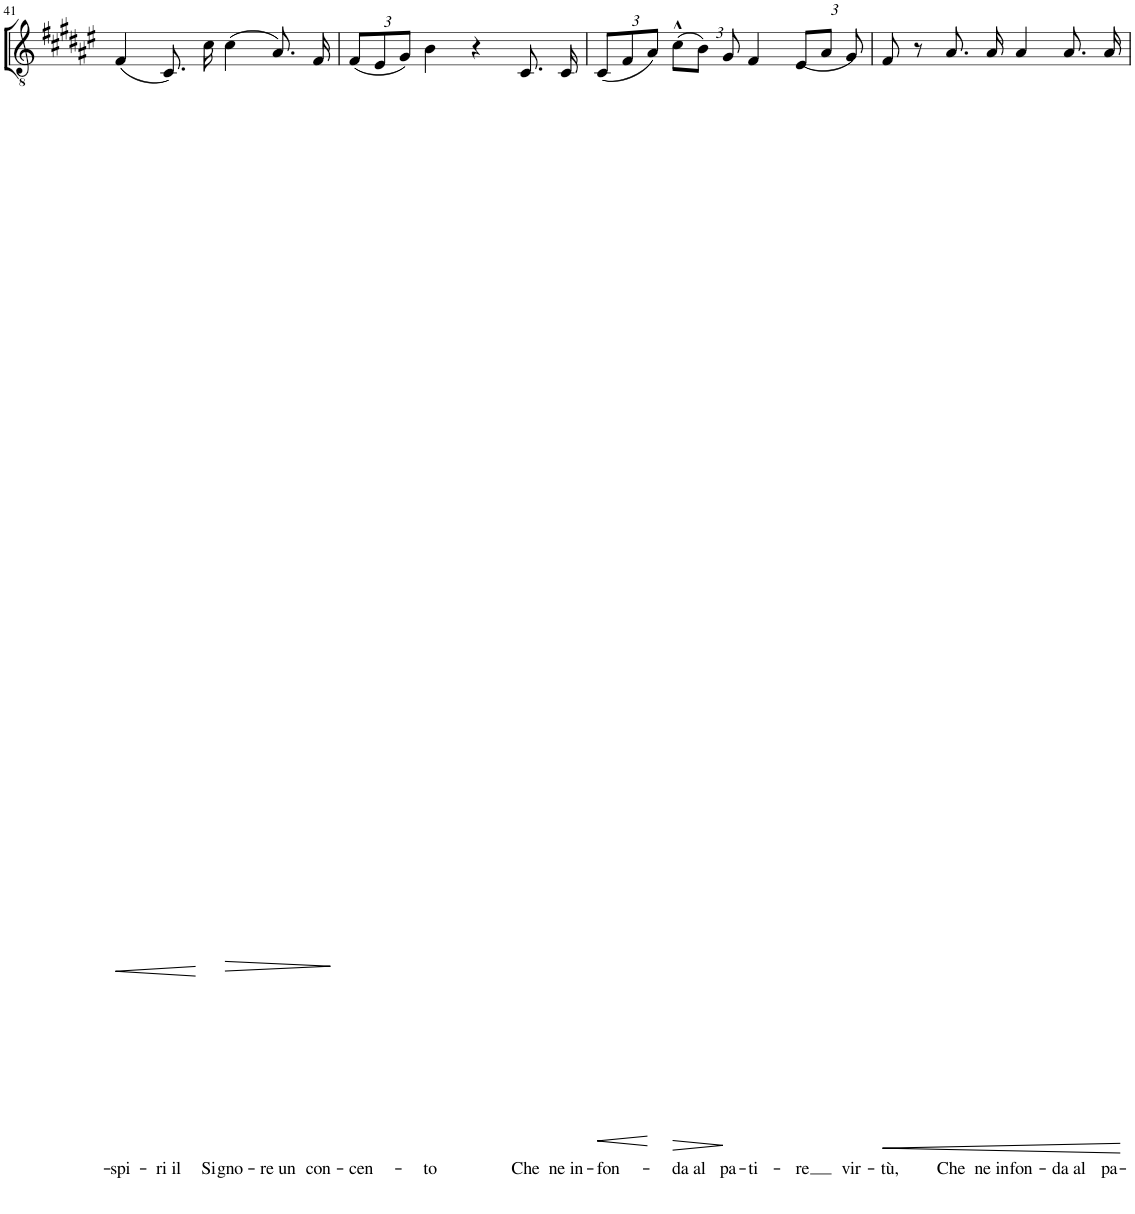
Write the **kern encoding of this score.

**kern	**text	**dynam
*part1	*part1	*part1
*staff1	*staff1	*staff1
*I"TI	*	*
!!LO:PB:g=z
*clefGv2	*	*
*k[f#c#g#d#a#e#]	*	*
*M4/4	*	*
*met(c)	*	*
=41	=41	=41
!	!LO:LY:b	!LO:HP:b
(4F#/	-spi-	<
!	!LO:LY:b	!
8.C#/)	-ri il	.
!	!LO:LY:b	!
16c#\	Si-	[
!	!LO:LY:b	!LO:HP:b
(4c#\	-gno-	>
!	!LO:LY:b	!
8.A#/)	-re un	.
!	!LO:LY:b	!
16F#/	con-	.
.	.	]
=42	=42	=42
*Xbrackettup	*	*
!	!LO:LY:b	!
(12F#/L	-cen-	.
12E#/	.	.
12G#/J)	.	.
!	!LO:LY:b	!
4B\	-to	.
4r	.	.
!	!LO:LY:b	!
8.C#/	Che	.
!	!LO:LY:b	!
16C#/	ne in-	.
=43	=43	=43
!	!LO:LY:b	!LO:HP:b
(12C#/L	-fon-	<
12F#/	.	.
12A#/J)	.	[
!	!LO:LY:b	!LO:HP:b
(12c#^^\L	-da al	>
12B\J)	.	.
!	!LO:LY:b	!
12G#/	pa-	]
!	!LO:LY:b	!
4F#/	-ti-	.
!	!LO:LY:b	!
(12E#/L	-re	.
12A#/J	.	.
!	!LO:LY:b	!
12G#/)	vir-	.
=44	=44	=44
!	!LO:LY:b	!LO:HP:b
8F#/	-tù,	<
8r	.	.
!	!LO:LY:b	!
8.A#/	Che	.
!	!LO:LY:b	!
16A#/	ne in-	.
!	!LO:LY:b	!
4A#/	-fon-	.
!	!LO:LY:b	!
8.A#/	-da al	.
!	!LO:LY:b	!
16A#/	pa-	[
=	=	=
*-	*-	*-
